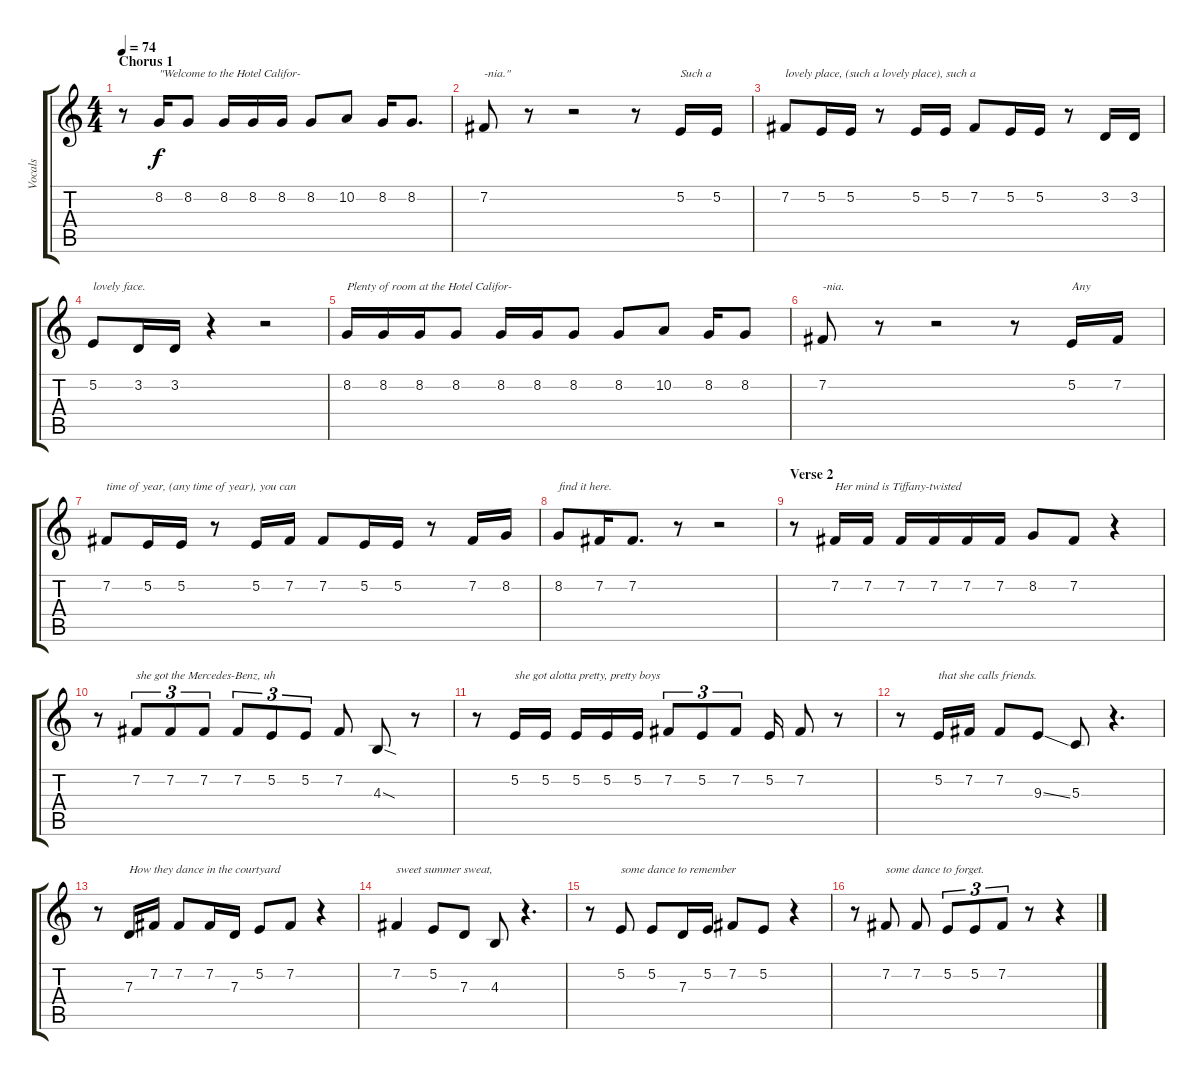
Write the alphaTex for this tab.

\track ("Vocals" "Vocals") {instrument lead3calliope}
\staff {score tabs}
\tuning (E4 B3 G3 D3 A2 E2) {hide}
\ts (4 4)
\section ("" "Chorus 1")
\tempo 74
\clef g2
\ks c
r.8{dy f} 8.2.16{txt "\"Welcome to the Hotel Califor-"} 8.2.8 8.2.16 8.2.16 8.2.16 8.2.8 10.2.8 8.2.16 8.2.8{d} |
7.2.8{txt "-nia.\""} r.8 r.2 r.8 5.2.16{txt "Such a"} 5.2.16 |
7.2.8{txt "lovely place, (such a lovely place), such a"} 5.2.16 5.2.16 r.8 5.2.16{volume 14 balance 0} 5.2.16 7.2.8 5.2.16 5.2.16 r.8 3.2.16{volume 16 balance 8} 3.2.16 |
5.2.8{txt "lovely face."} 3.2.16 3.2.16 r.4 r.2 |
8.2.16{txt "Plenty of room at the Hotel Califor-"} 8.2.16 8.2.16 8.2.8 8.2.16 8.2.16 8.2.8 8.2.8 10.2.8 8.2.16 8.2.8 |
7.2.8{txt "-nia."} r.8 r.2 r.8 5.2.16{txt "Any"} 7.2.16 |
7.2.8{txt "time of year, (any time of year), you can"} 5.2.16 5.2.16 r.8 5.2.16{volume 14 balance 0} 7.2.16 7.2.8 5.2.16 5.2.16 r.8 7.2.16{volume 16 balance 8} 8.2.16 |
8.2.8{txt "find it here."} 7.2.16 7.2.8{d} r.8 r.2 |
\section ("" "Verse 2")
r.8 7.2.16{txt "Her mind is Tiffany-twisted"} 7.2.16 7.2.16 7.2.16 7.2.16 7.2.16 8.2.8 7.2.8 r.4 |
r.8 7.2.8{tu (3 2) txt "she got the Mercedes-Benz, uh"} 7.2.8{tu (3 2)} 7.2.8{tu (3 2)} 7.2.8{tu (3 2)} 5.2.8{tu (3 2)} 5.2.8{tu (3 2)} 7.2.8 4.3{sod}.8 r.8 |
r.8 5.2.16{txt "she got alotta pretty, pretty boys"} 5.2.16 5.2.16 5.2.16 5.2.16 7.2.8{tu (3 2)} 5.2.8{tu (3 2)} 7.2.8{tu (3 2)} 5.2.16 7.2.8 r.8 |
r.8 5.2.16{txt "that she calls friends."} 7.2.16 7.2.8 9.3{ss}.8 5.3.8 r.4{d} |
r.8 7.3.16{txt "How they dance in the courtyard"} 7.2.16 7.2.8 7.2.16 7.3.16 5.2.8 7.2.8 r.4 |
7.2.4{txt "sweet summer sweat,"} 5.2.8 7.3.8 4.3.8 r.4{d} |
r.8 5.2.8{txt "some dance to remember"} 5.2.8 7.3.16 5.2.16 7.2.8 5.2.8 r.4 |
r.8 7.2.8{txt "some dance to forget."} 7.2.8 5.2.8{tu (3 2)} 5.2.8{tu (3 2)} 7.2.8{tu (3 2)} r.8 r.4
